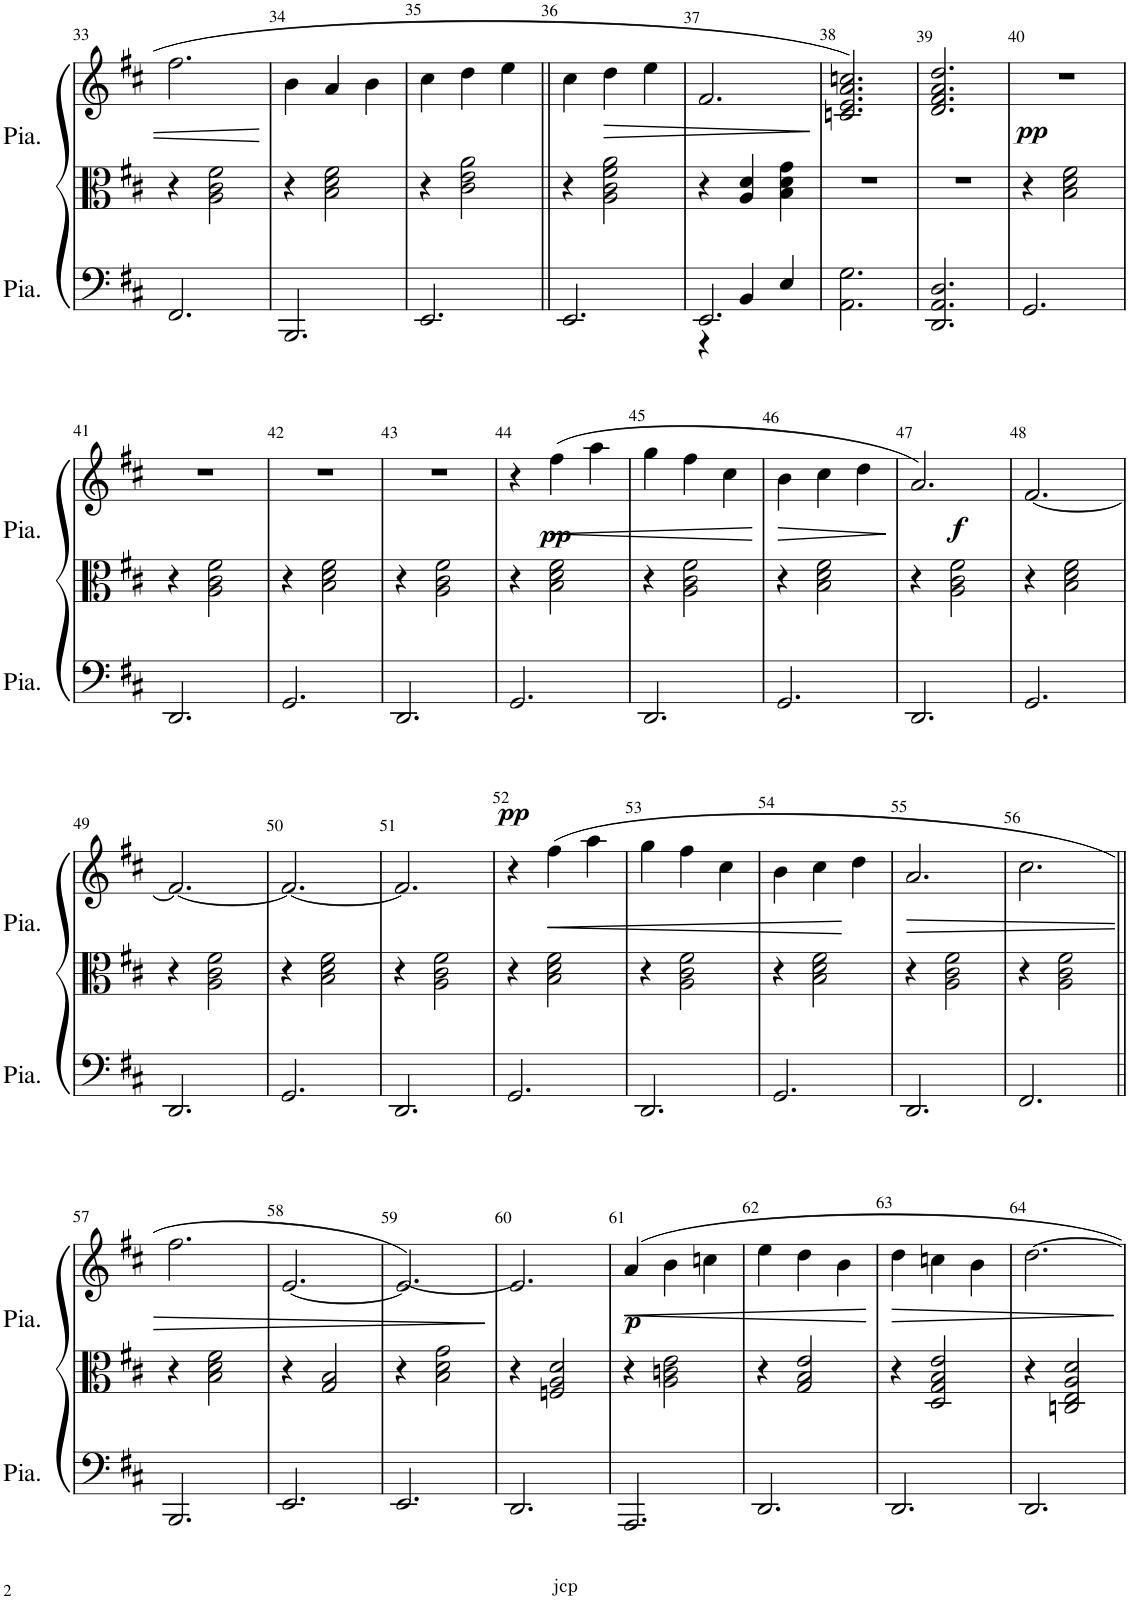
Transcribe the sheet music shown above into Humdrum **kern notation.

**kern	**kern	**kern	**dynam
*part2	*part1	*part1	*part1
*staff3	*staff2	*staff1	*staff1/2
*I"Piano	*I"Piano	*	*
*I'Pia.	*I'Pia.	*	*
!!LO:PB:g=z
*clefF4	*clefC3	*clefG2	*
*k[f#c#]	*k[f#c#]	*k[f#c#]	*
*M3/4	*M3/4	*M3/4	*
=33	=33	=33	=33
2.FF#/	4r	2.ff#\	.
.	2A\ 2c#\ 2f#\	.	.
=34	=34	=34	=34
2.BBB/	4r	4b\	.
.	2B\ 2d\ 2f#\	4a/	.
.	.	4b\	.
=35	=35	=35	=35
2.EE/	4r	4cc#\	.
.	2c#\ 2e\ 2a\	4dd\	.
.	.	4ee\	.
=36||	=36||	=36||	=36||
2.EE/	4r	4cc#\	.
!	!	!	!LO:HP:b
.	2A\ 2c#\ 2f#\ 2a\	4dd\	>
.	.	4ee\	.
=37	=37	=37	=37
*^	*	*	*
2.EE/	4r	4r	2.f#/	.
.	4BB/	4A/ 4d/	.	.
.	4E/	4B\ 4d\ 4g\	.	.
*v	*v	*	*	*
.	.	.	]
=38	=38	=38	=38
2.AA\ 2.G\	2.r	2.cn/ 2.e/ 2.a/ 2.ccn/	.
=39	=39	=39	=39
2.DD/ 2.AA/ 2.D/	2.r	2.d/ 2.f#/ 2.a/ 2.dd/	.
=40	=40	=40	=40
!	!	!	!LO:DY:b
2.GG/	4r	2.r	pp
.	2B\ 2d\ 2f#\	.	.
!!LO:LB:g=z
=41	=41	=41	=41
2.DD/	4r	2.r	.
.	2A\ 2c#\ 2f#\	.	.
=42	=42	=42	=42
2.GG/	4r	2.r	.
.	2B\ 2d\ 2f#\	.	.
=43	=43	=43	=43
2.DD/	4r	2.r	.
.	2A\ 2c#\ 2f#\	.	.
=44	=44	=44	=44
2.GG/	4r	4r	.
!	!	!	!LO:HP:b
!	!	!	!LO:DY:n=1:b
.	2B\ 2d\ 2f#\	(4ff#\	< pp
.	.	4aa\	.
=45	=45	=45	=45
2.DD/	4r	4gg\	.
.	2A\ 2c#\ 2f#\	4ff#\	.
.	.	4cc#\	.
.	.	.	[
=46	=46	=46	=46
!	!	!	!LO:HP:b
2.GG/	4r	4b\	>
.	2B\ 2d\ 2f#\	4cc#\	.
.	.	4dd\	.
.	.	.	]
=47	=47	=47	=47
2.DD/	4r	2.a/)	.
!	!	!	!LO:DY:a=2
.	2A\ 2c#\ 2f#\	.	f
=48	=48	=48	=48
2.GG/	4r	[2.f#/	.
.	2B\ 2d\ 2f#\	.	.
!!LO:LB:g=z
=49	=49	=49	=49
2.DD/	4r	2.f#/_	.
.	2A\ 2c#\ 2f#\	.	.
=50	=50	=50	=50
2.GG/	4r	2.f#/_	.
.	2B\ 2d\ 2f#\	.	.
=51	=51	=51	=51
2.DD/	4r	2.f#/]	.
.	2A\ 2c#\ 2f#\	.	.
=52	=52	=52	=52
!	!	!	!LO:DY:a
2.GG/	4r	4r	pp
!	!	!	!LO:HP:b
.	2B\ 2d\ 2f#\	(4ff#\	<
.	.	4aa\	.
=53	=53	=53	=53
2.DD/	4r	4gg\	.
.	2A\ 2c#\ 2f#\	4ff#\	.
.	.	4cc#\	.
=54	=54	=54	=54
2.GG/	4r	4b\	.
.	2B\ 2d\ 2f#\	4cc#\	.
.	.	4dd\	[
=55	=55	=55	=55
!	!	!	!LO:HP:b
2.DD/	4r	2.a/	>
.	2A\ 2c#\ 2f#\	.	.
=56	=56	=56	=56
2.FF#/	4r	2.cc#\	.
.	2A\ 2c#\ 2f#\	.	.
!!LO:LB:g=z
=57||	=57||	=57||	=57||
2.BBB/	4r	2.ff#\	.
.	2B\ 2d\ 2f#\	.	.
=58	=58	=58	=58
2.EE/	4r	[2.e/	.
.	2G/ 2B/	.	.
=59	=59	=59	=59
2.EE/	4r	2.e/_)	.
.	2B\ 2d\ 2g\	.	.
.	.	.	]
=60	=60	=60	=60
2.DD/	4r	2.e/]	.
.	2Fn/ 2A/ 2d/	.	.
=61	=61	=61	=61
!	!	!	!LO:HP:b
!	!	!	!LO:DY:n=1:b
2.AAA/	4r	4a/	< p
.	2A\ 2cn\ 2e\	4b\	.
.	.	4ccn\	.
=62	=62	=62	=62
2.DD/	4r	4ee\	.
.	2G/ 2B/ 2e/	4dd\	.
.	.	4b\	.
.	.	.	[
=63	=63	=63	=63
!	!	!	!LO:HP:b
2.DD/	4r	4dd\	>
.	2D/ 2G/ 2B/ 2e/	4ccn\	.
.	.	4b\	.
=64	=64	=64	=64
2.DD/	4r	[2.dd\	.
.	2Cn/ 2E/ 2A/ 2d/	.	.
.	.	.	]
=	=	=	=
*-	*-	*-	*-
